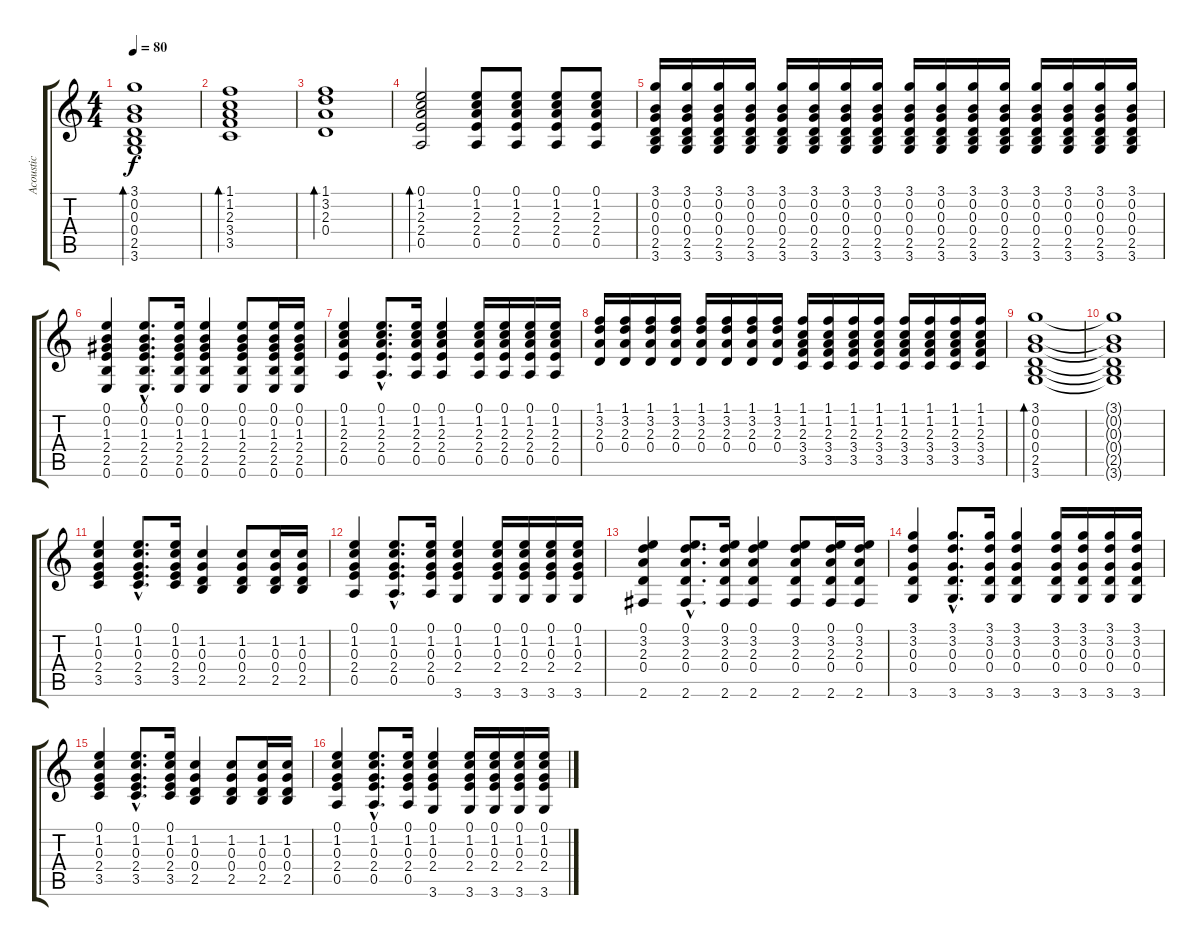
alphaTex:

\track ("Acoustic" "Acoustic") {instrument acousticguitarsteel}
\staff {score tabs}
\tuning (E4 B3 G3 D3 A2 E2) {hide}
\ts (4 4)
\tempo 80
\clef g2
\ks c
(3.1 0.2 0.3 0.4 2.5 3.6).1{bd 240 dy f} |
(1.1 1.2 2.3 3.4 3.5).1{bd 240} |
(1.1 3.2 2.3 0.4).1{bd 240} |
(0.1 1.2 2.3 2.4 0.5).2{bd 240} (0.1 1.2 2.3 2.4 0.5).8 (0.1 1.2 2.3 2.4 0.5).8 (0.1 1.2 2.3 2.4 0.5).8 (0.1 1.2 2.3 2.4 0.5).8 |
(3.1 0.2 0.3 0.4 2.5 3.6).16 (3.1 0.2 0.3 0.4 2.5 3.6).16 (3.1 0.2 0.3 0.4 2.5 3.6).16 (3.1 0.2 0.3 0.4 2.5 3.6).16 (3.1 0.2 0.3 0.4 2.5 3.6).16 (3.1 0.2 0.3 0.4 2.5 3.6).16 (3.1 0.2 0.3 0.4 2.5 3.6).16 (3.1 0.2 0.3 0.4 2.5 3.6).16 (3.1 0.2 0.3 0.4 2.5 3.6).16 (3.1 0.2 0.3 0.4 2.5 3.6).16 (3.1 0.2 0.3 0.4 2.5 3.6).16 (3.1 0.2 0.3 0.4 2.5 3.6).16 (3.1 0.2 0.3 0.4 2.5 3.6).16 (3.1 0.2 0.3 0.4 2.5 3.6).16 (3.1 0.2 0.3 0.4 2.5 3.6).16 (3.1 0.2 0.3 0.4 2.5 3.6).16 |
(0.1 0.2 1.3 2.4 2.5 0.6).4 (0.1{hac} 0.2{hac} 1.3{hac} 2.4{hac} 2.5{hac} 0.6{hac}).8{d} (0.1 0.2 1.3 2.4 2.5 0.6).16 (0.1 0.2 1.3 2.4 2.5 0.6).4 (0.1 0.2 1.3 2.4 2.5 0.6).8 (0.1 0.2 1.3 2.4 2.5 0.6).16 (0.1 0.2 1.3 2.4 2.5 0.6).16 |
(0.1 1.2 2.3 2.4 0.5).4 (0.1{hac} 1.2{hac} 2.3{hac} 2.4{hac} 0.5{hac}).8{d} (0.1 1.2 2.3 2.4 0.5).16 (0.1 1.2 2.3 2.4 0.5).4 (0.1 1.2 2.3 2.4 0.5).16 (0.1 1.2 2.3 2.4 0.5).16 (0.1 1.2 2.3 2.4 0.5).16 (0.1 1.2 2.3 2.4 0.5).16 |
(1.1 3.2 2.3 0.4).16 (1.1 3.2 2.3 0.4).16 (1.1 3.2 2.3 0.4).16 (1.1 3.2 2.3 0.4).16 (1.1 3.2 2.3 0.4).16 (1.1 3.2 2.3 0.4).16 (1.1 3.2 2.3 0.4).16 (1.1 3.2 2.3 0.4).16 (1.1 1.2 2.3 3.4 3.5).16 (1.1 1.2 2.3 3.4 3.5).16 (1.1 1.2 2.3 3.4 3.5).16 (1.1 1.2 2.3 3.4 3.5).16 (1.1 1.2 2.3 3.4 3.5).16 (1.1 1.2 2.3 3.4 3.5).16 (1.1 1.2 2.3 3.4 3.5).16 (1.1 1.2 2.3 3.4 3.5).16 |
(3.1 0.2 0.3 0.4 2.5 3.6).1{bd 240} |
(3.1{t} 0.2{t} 0.3{t} 0.4{t} 2.5{t} 3.6{t}).1 |
(0.1 1.2 0.3 2.4 3.5).4 (0.1{hac} 1.2{hac} 0.3{hac} 2.4{hac} 3.5{hac}).8{d} (0.1 1.2 0.3 2.4 3.5).16 (1.2 0.3 0.4 2.5).4 (1.2 0.3 0.4 2.5).8 (1.2 0.3 0.4 2.5).16 (1.2 0.3 0.4 2.5).16 |
(0.1 1.2 0.3 2.4 0.5).4 (0.1{hac} 1.2{hac} 0.3{hac} 2.4{hac} 0.5{hac}).8{d} (0.1 1.2 0.3 2.4 0.5).16 (0.1 1.2 0.3 2.4 3.6).4 (0.1 1.2 0.3 2.4 3.6).16 (0.1 1.2 0.3 2.4 3.6).16 (0.1 1.2 0.3 2.4 3.6).16 (0.1 1.2 0.3 2.4 3.6).16 |
(0.1 3.2 2.3 0.4 2.6).4 (0.1{hac} 3.2{hac} 2.3{hac} 0.4{hac} 2.6{hac}).8{d} (0.1 3.2 2.3 0.4 2.6).16 (0.1 3.2 2.3 0.4 2.6).4 (0.1 3.2 2.3 0.4 2.6).8 (0.1 3.2 2.3 0.4 2.6).16 (0.1 3.2 2.3 0.4 2.6).16 |
(3.1 3.2 0.3 0.4 3.6).4 (3.1{hac} 3.2{hac} 0.3{hac} 0.4{hac} 3.6{hac}).8{d} (3.1 3.2 0.3 0.4 3.6).16 (3.1 3.2 0.3 0.4 3.6).4 (3.1 3.2 0.3 0.4 3.6).16 (3.1 3.2 0.3 0.4 3.6).16 (3.1 3.2 0.3 0.4 3.6).16 (3.1 3.2 0.3 0.4 3.6).16 |
(0.1 1.2 0.3 2.4 3.5).4 (0.1{hac} 1.2{hac} 0.3{hac} 2.4{hac} 3.5{hac}).8{d} (0.1 1.2 0.3 2.4 3.5).16 (1.2 0.3 0.4 2.5).4 (1.2 0.3 0.4 2.5).8 (1.2 0.3 0.4 2.5).16 (1.2 0.3 0.4 2.5).16 |
(0.1 1.2 0.3 2.4 0.5).4 (0.1{hac} 1.2{hac} 0.3{hac} 2.4{hac} 0.5{hac}).8{d} (0.1 1.2 0.3 2.4 0.5).16 (0.1 1.2 0.3 2.4 3.6).4 (0.1 1.2 0.3 2.4 3.6).16 (0.1 1.2 0.3 2.4 3.6).16 (0.1 1.2 0.3 2.4 3.6).16 (0.1 1.2 0.3 2.4 3.6).16
